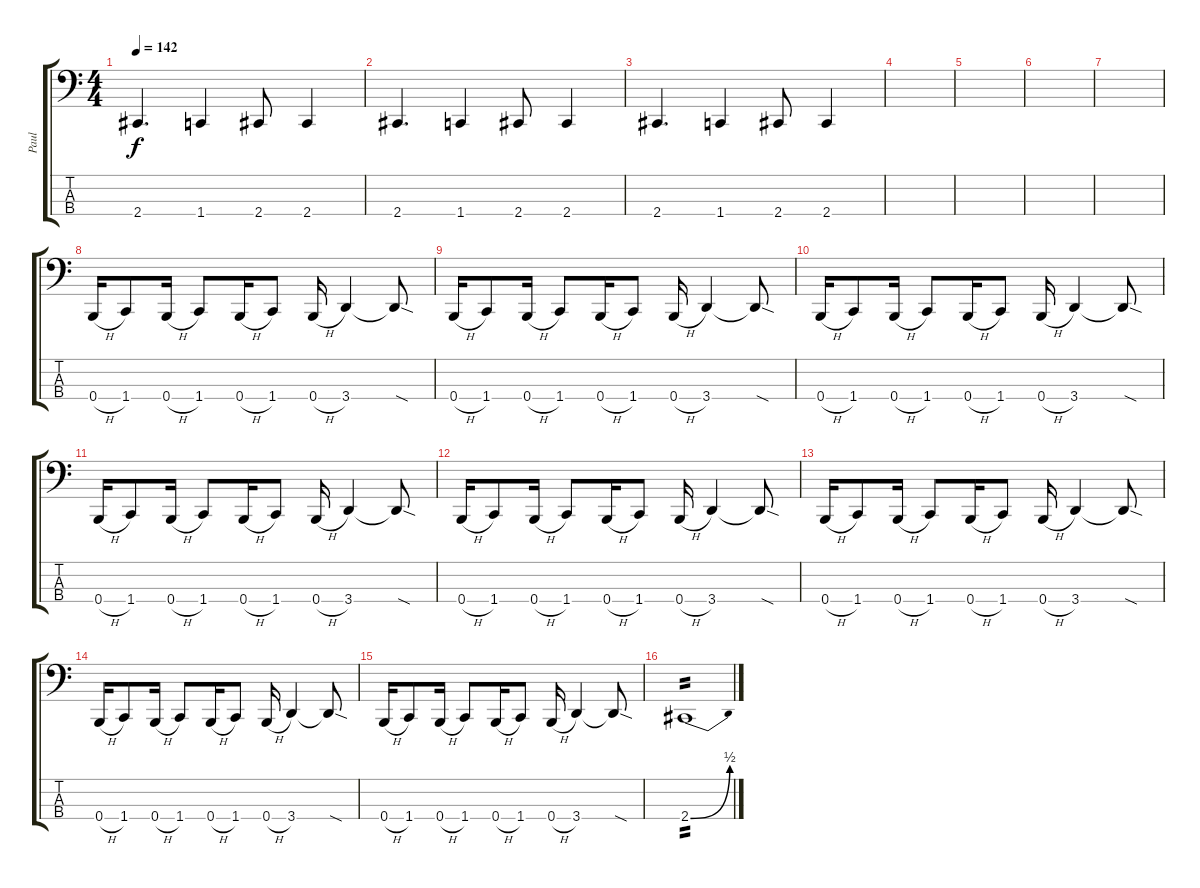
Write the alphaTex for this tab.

\track ("Paul" "Paul") {instrument electricbasspick}
\staff {score tabs}
\tuning (E2 B1 Gb1 B0) {hide}
\ts (4 4)
\tempo 142
\clef f4
\ks c
2.4.4{d dy f} 1.4.4 2.4.8 2.4.4 |
2.4.4{d} 1.4.4 2.4.8 2.4.4 |
2.4.4{d} 1.4.4 2.4.8 2.4.4 |
|
|
|
|
0.4{h}.16 1.4.8 0.4{h}.16 1.4.8 0.4{h}.16 1.4.8 0.4{h}.16 3.4.4 3.4{sod t}.8 |
0.4{h}.16 1.4.8 0.4{h}.16 1.4.8 0.4{h}.16 1.4.8 0.4{h}.16 3.4.4 3.4{sod t}.8 |
0.4{h}.16 1.4.8 0.4{h}.16 1.4.8 0.4{h}.16 1.4.8 0.4{h}.16 3.4.4 3.4{sod t}.8 |
0.4{h}.16 1.4.8 0.4{h}.16 1.4.8 0.4{h}.16 1.4.8 0.4{h}.16 3.4.4 3.4{sod t}.8 |
0.4{h}.16 1.4.8 0.4{h}.16 1.4.8 0.4{h}.16 1.4.8 0.4{h}.16 3.4.4 3.4{sod t}.8 |
0.4{h}.16 1.4.8 0.4{h}.16 1.4.8 0.4{h}.16 1.4.8 0.4{h}.16 3.4.4 3.4{sod t}.8 |
0.4{h}.16 1.4.8 0.4{h}.16 1.4.8 0.4{h}.16 1.4.8 0.4{h}.16 3.4.4 3.4{sod t}.8 |
0.4{h}.16 1.4.8 0.4{h}.16 1.4.8 0.4{h}.16 1.4.8 0.4{h}.16 3.4.4 3.4{sod t}.8 |
2.4{be (bend 0 0 60 2)}.1{tp 2}
